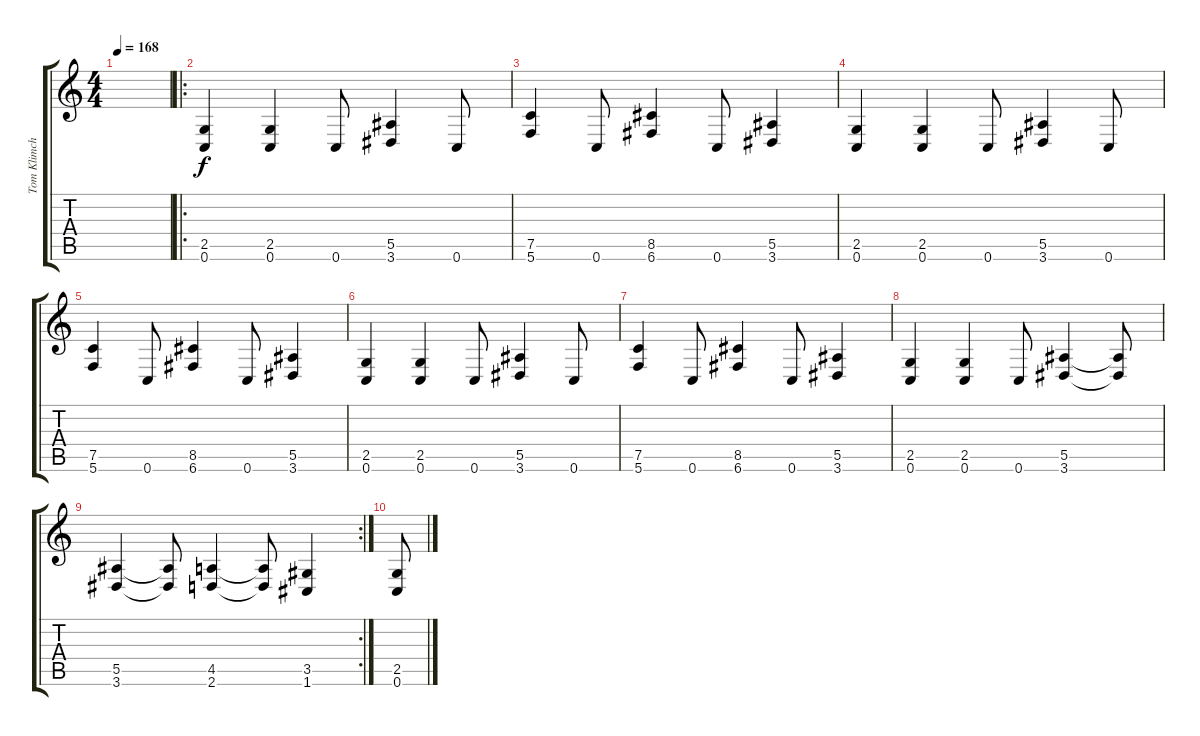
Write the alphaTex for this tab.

\track ("Tom Klimchuck" "Tom Klimch") {instrument distortionguitar}
\staff {score tabs}
\tuning (C4 G3 Eb3 Bb2 F2 C2) {hide}
\ts (4 4)
\tempo 168
\clef g2
\ks c
|
\ro
(2.5 0.6).4 (2.5 0.6).4 0.6.8 (5.5 3.6).4 0.6.8 |
(7.5 5.6).4 0.6.8 (8.5 6.6).4 0.6.8 (5.5 3.6).4 |
(2.5 0.6).4 (2.5 0.6).4 0.6.8 (5.5 3.6).4 0.6.8 |
(7.5 5.6).4 0.6.8 (8.5 6.6).4 0.6.8 (5.5 3.6).4 |
(2.5 0.6).4 (2.5 0.6).4 0.6.8 (5.5 3.6).4 0.6.8 |
(7.5 5.6).4 0.6.8 (8.5 6.6).4 0.6.8 (5.5 3.6).4 |
(2.5 0.6).4 (2.5 0.6).4 0.6.8 (5.5 3.6).4 (5.5{t} 3.6{t}).8 |
\rc 2
(5.5 3.6).4 (5.5{t} 3.6{t}).8 (4.5 2.6).4 (4.5{t} 2.6{t}).8 (3.5 1.6).4 |
(2.5 0.6).8
